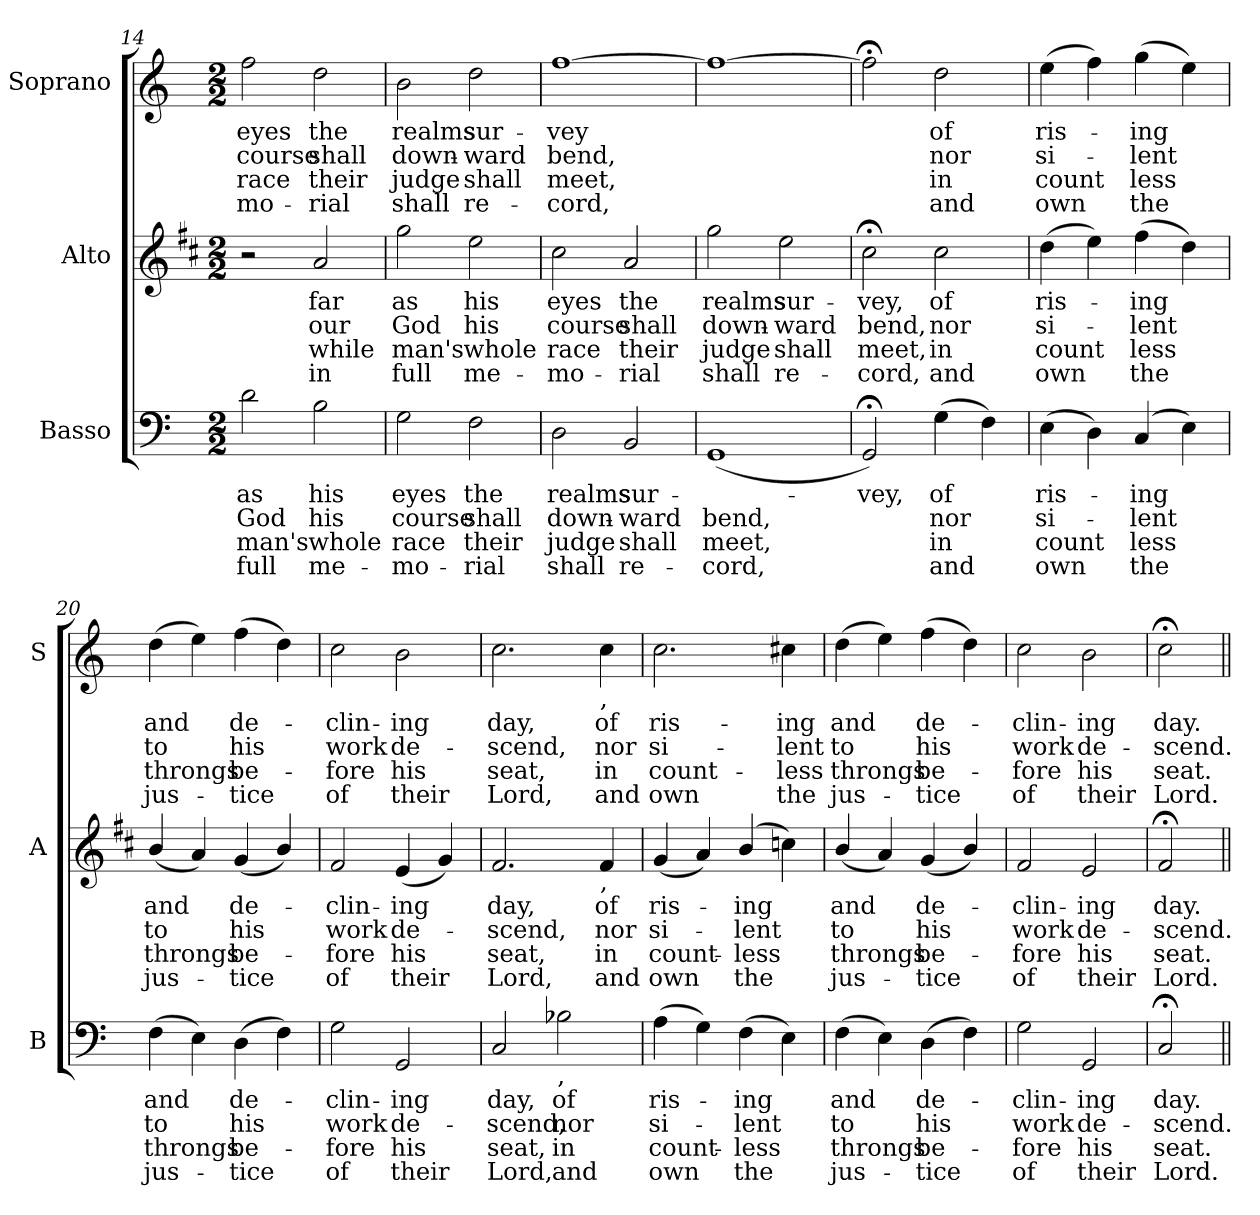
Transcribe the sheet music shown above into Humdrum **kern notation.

**kern	**text	**text	**text	**text	**kern	**text	**text	**text	**text	**kern	**text	**text	**text	**text
*part3	*part3	*part3	*part3	*part3	*part2	*part2	*part2	*part2	*part2	*part1	*part1	*part1	*part1	*part1
*staff3	*staff3	*staff3	*staff3	*staff3	*staff2	*staff2	*staff2	*staff2	*staff2	*staff1	*staff1	*staff1	*staff1	*staff1
*I"Basso	*	*	*	*	*I"Alto	*	*	*	*	*I"Soprano	*	*	*	*
*I'B	*	*	*	*	*I'A	*	*	*	*	*I'S	*	*	*	*
*clefF4	*	*	*	*	*clefG2	*	*	*	*	*clefG2	*	*	*	*
*	*	*	*	*	*ITrd1c2	*	*	*	*	*	*	*	*	*
*k[]	*	*	*	*	*k[]	*	*	*	*	*k[]	*	*	*	*
*C:	*	*	*	*	*C:	*	*	*	*	*C:	*	*	*	*
*M2/2	*	*	*	*	*M2/2	*	*	*	*	*M2/2	*	*	*	*
=14	=14	=14	=14	=14	=14	=14	=14	=14	=14	=14	=14	=14	=14	=14
!	!LO:LY:b	!LO:LY:b	!LO:LY:b	!LO:LY:b	!	!	!	!	!	!	!LO:LY:b	!LO:LY:b	!LO:LY:b	!LO:LY:b
2d\	as	God	man's	full	2r	.	.	.	.	2ff\	eyes	course	race	-mo-
!	!LO:LY:b	!LO:LY:b	!LO:LY:b	!LO:LY:b	!	!LO:LY:b	!LO:LY:b	!LO:LY:b	!LO:LY:b	!	!LO:LY:b	!LO:LY:b	!LO:LY:b	!LO:LY:b
2B\	his	his	whole	me-	2g/	far	our	while	in	2dd\	the	shall	their	-rial
=15	=15	=15	=15	=15	=15	=15	=15	=15	=15	=15	=15	=15	=15	=15
!	!LO:LY:b	!LO:LY:b	!LO:LY:b	!LO:LY:b	!	!LO:LY:b	!LO:LY:b	!LO:LY:b	!LO:LY:b	!	!LO:LY:b	!LO:LY:b	!LO:LY:b	!LO:LY:b
2G\	eyes	course	race	-mo-	2ff\	as	God	man's	full	2b\	realms	down-	judge	shall
!	!LO:LY:b	!LO:LY:b	!LO:LY:b	!LO:LY:b	!	!LO:LY:b	!LO:LY:b	!LO:LY:b	!LO:LY:b	!	!LO:LY:b	!LO:LY:b	!LO:LY:b	!LO:LY:b
2F\	the	shall	their	-rial	2dd\	his	his	whole	me-	2dd\	sur-	-ward	shall	re-
=16	=16	=16	=16	=16	=16	=16	=16	=16	=16	=16	=16	=16	=16	=16
!	!LO:LY:b	!LO:LY:b	!LO:LY:b	!LO:LY:b	!	!LO:LY:b	!LO:LY:b	!LO:LY:b	!LO:LY:b	!	!LO:LY:b	!LO:LY:b	!LO:LY:b	!LO:LY:b
2D\	realms	down-	judge	shall	2b\	eyes	course	race	-mo-	[1ff	-vey	bend,	meet,	-cord,
!	!LO:LY:b	!LO:LY:b	!LO:LY:b	!LO:LY:b	!	!LO:LY:b	!LO:LY:b	!LO:LY:b	!LO:LY:b	!	!	!	!	!
2BB/	sur-	-ward	shall	re-	2g/	the	shall	their	-rial	.	.	.	.	.
!!LO:LB:g=z
=17	=17	=17	=17	=17	=17	=17	=17	=17	=17	=17	=17	=17	=17	=17
!	!LO:LY:b	!LO:LY:b	!LO:LY:b	!LO:LY:b	!	!LO:LY:b	!LO:LY:b	!LO:LY:b	!LO:LY:b	!	!	!	!	!
(<1GG	-­-	bend,	meet,	-cord,	2ff\	realms	down-	judge	shall	1ff_	.	.	.	.
!	!	!	!	!	!	!LO:LY:b	!LO:LY:b	!LO:LY:b	!LO:LY:b	!	!	!	!	!
.	.	.	.	.	2dd\	sur-	-ward	shall	re-	.	.	.	.	.
=18	=18	=18	=18	=18	=18	=18	=18	=18	=18	=18	=18	=18	=18	=18
!	!LO:LY:b	!	!	!	!	!LO:LY:b	!LO:LY:b	!LO:LY:b	!LO:LY:b	!	!	!	!	!
2GG;/)	-vey,	.	.	.	2b;<\	-vey,	bend,	meet,	-cord,	2ff;<\]	.	.	.	.
!	!LO:LY:b	!LO:LY:b	!LO:LY:b	!LO:LY:b	!	!LO:LY:b	!LO:LY:b	!LO:LY:b	!LO:LY:b	!	!LO:LY:b	!LO:LY:b	!LO:LY:b	!LO:LY:b
(>4G\	of	nor	in	and	2b\	of	nor	in	and	2dd\	of	nor	in	and
4F\)	.	.	.	.	.	.	.	.	.	.	.	.	.	.
=19	=19	=19	=19	=19	=19	=19	=19	=19	=19	=19	=19	=19	=19	=19
!	!LO:LY:b	!LO:LY:b	!LO:LY:b	!LO:LY:b	!	!LO:LY:b	!LO:LY:b	!LO:LY:b	!LO:LY:b	!	!LO:LY:b	!LO:LY:b	!LO:LY:b	!LO:LY:b
(>4E\	ris-	si-	count	own	(>4cc\	ris-	si-	count	own	(>4ee\	ris-	si-	count	own
4D\)	.	.	.	.	4dd\)	.	.	.	.	4ff\)	.	.	.	.
!	!LO:LY:b	!LO:LY:b	!LO:LY:b	!LO:LY:b	!	!LO:LY:b	!LO:LY:b	!LO:LY:b	!LO:LY:b	!	!LO:LY:b	!LO:LY:b	!LO:LY:b	!LO:LY:b
(>4C/	-ing	-lent	less	the	(>4ee\	-ing	-lent	less	the	(>4gg\	-ing	-lent	less	the
4E\)	.	.	.	.	4cc\)	.	.	.	.	4ee\)	.	.	.	.
=20	=20	=20	=20	=20	=20	=20	=20	=20	=20	=20	=20	=20	=20	=20
!	!LO:LY:b	!LO:LY:b	!LO:LY:b	!LO:LY:b	!	!LO:LY:b	!LO:LY:b	!LO:LY:b	!LO:LY:b	!	!LO:LY:b	!LO:LY:b	!LO:LY:b	!LO:LY:b
(>4F\	and	to	throngs	jus-	(<4a/	and	to	throngs	jus-	(>4dd\	and	to	throngs	jus-
4E\)	.	.	.	.	4g/)	.	.	.	.	4ee\)	.	.	.	.
!	!LO:LY:b	!LO:LY:b	!LO:LY:b	!LO:LY:b	!	!LO:LY:b	!LO:LY:b	!LO:LY:b	!LO:LY:b	!	!LO:LY:b	!LO:LY:b	!LO:LY:b	!LO:LY:b
(>4D\	de-	his	be-	-tice	(<4f/	de-	his	be-	-tice	(>4ff\	de-	his	be-	-tice
4F\)	.	.	.	.	4a/)	.	.	.	.	4dd\)	.	.	.	.
=21	=21	=21	=21	=21	=21	=21	=21	=21	=21	=21	=21	=21	=21	=21
!	!LO:LY:b	!LO:LY:b	!LO:LY:b	!LO:LY:b	!	!LO:LY:b	!LO:LY:b	!LO:LY:b	!LO:LY:b	!	!LO:LY:b	!LO:LY:b	!LO:LY:b	!LO:LY:b
2G\	-clin-	work	-fore	of	2e/	-clin-	work	-fore	of	2cc\	-clin-	work	-fore	of
!	!LO:LY:b	!LO:LY:b	!LO:LY:b	!LO:LY:b	!	!LO:LY:b	!LO:LY:b	!LO:LY:b	!LO:LY:b	!	!LO:LY:b	!LO:LY:b	!LO:LY:b	!LO:LY:b
2GG/	-ing	de-	his	their	(<4d/	-ing	de-	his	their	2b\	-ing	de-	his	their
.	.	.	.	.	4f/)	.	.	.	.	.	.	.	.	.
!!LO:LB:g=z
=22	=22	=22	=22	=22	=22	=22	=22	=22	=22	=22	=22	=22	=22	=22
!	!LO:LY:b	!LO:LY:b	!LO:LY:b	!LO:LY:b	!	!LO:LY:b	!LO:LY:b	!LO:LY:b	!LO:LY:b	!	!LO:LY:b	!LO:LY:b	!LO:LY:b	!LO:LY:b
2C/	day,	-scend,	seat,	Lord,	2.e/	day,	-scend,	seat,	Lord,	2.cc\	day,	-scend,	seat,	Lord,
!LO:TX:b:t=,	!	!	!	!	!	!	!	!	!	!	!	!	!	!
!	!LO:LY:b	!LO:LY:b	!LO:LY:b	!LO:LY:b	!	!	!	!	!	!	!	!	!	!
2B-X\	of	nor	in	and	.	.	.	.	.	.	.	.	.	.
!	!	!	!	!	!	!	!	!	!	!LO:TX:b:t=,	!	!	!	!
!	!	!	!	!	!LO:TX:b:t=,	!	!	!	!	!	!	!	!	!
!	!	!	!	!	!	!LO:LY:b	!LO:LY:b	!LO:LY:b	!LO:LY:b	!	!LO:LY:b	!LO:LY:b	!LO:LY:b	!LO:LY:b
.	.	.	.	.	4e/	of	nor	in	and	4cc\	of	nor	in	and
=23	=23	=23	=23	=23	=23	=23	=23	=23	=23	=23	=23	=23	=23	=23
!	!LO:LY:b	!LO:LY:b	!LO:LY:b	!LO:LY:b	!	!LO:LY:b	!LO:LY:b	!LO:LY:b	!LO:LY:b	!	!LO:LY:b	!LO:LY:b	!LO:LY:b	!LO:LY:b
(>4A\	ris-	si-	count-	own	(<4f/	ris-	si-	count-	own	2.cc\	ris-	si-	count-	own
4G\)	.	.	.	.	4g/)	.	.	.	.	.	.	.	.	.
!	!LO:LY:b	!LO:LY:b	!LO:LY:b	!LO:LY:b	!	!LO:LY:b	!LO:LY:b	!LO:LY:b	!LO:LY:b	!	!	!	!	!
(>4F\	-ing	-lent	-less	the	(<4a/	-ing	-lent	-less	the	.	.	.	.	.
!	!	!	!	!	!	!	!	!	!	!	!LO:LY:b	!LO:LY:b	!LO:LY:b	!LO:LY:b
4E\)	.	.	.	.	4b-X\)	.	.	.	.	4cc#X\	-ing	-lent	-less	the
=24	=24	=24	=24	=24	=24	=24	=24	=24	=24	=24	=24	=24	=24	=24
!	!LO:LY:b	!LO:LY:b	!LO:LY:b	!LO:LY:b	!	!LO:LY:b	!LO:LY:b	!LO:LY:b	!LO:LY:b	!	!LO:LY:b	!LO:LY:b	!LO:LY:b	!LO:LY:b
(>4F\	and	to	throngs	jus-	(<4a/	and	to	throngs	jus-	(>4dd\	and	to	throngs	jus-
4E\)	.	.	.	.	4g/)	.	.	.	.	4ee\)	.	.	.	.
!	!LO:LY:b	!LO:LY:b	!LO:LY:b	!LO:LY:b	!	!LO:LY:b	!LO:LY:b	!LO:LY:b	!LO:LY:b	!	!LO:LY:b	!LO:LY:b	!LO:LY:b	!LO:LY:b
(>4D\	de-	his	be-	-tice	(<4f/	de-	his	be-	-tice	(>4ff\	de-	his	be-	-tice
4F\)	.	.	.	.	4a/)	.	.	.	.	4dd\)	.	.	.	.
=25	=25	=25	=25	=25	=25	=25	=25	=25	=25	=25	=25	=25	=25	=25
!	!LO:LY:b	!LO:LY:b	!LO:LY:b	!LO:LY:b	!	!LO:LY:b	!LO:LY:b	!LO:LY:b	!LO:LY:b	!	!LO:LY:b	!LO:LY:b	!LO:LY:b	!LO:LY:b
2G\	-clin-	work	-fore	of	2e/	-clin-	work	-fore	of	2cc\	-clin-	work	-fore	of
!	!LO:LY:b	!LO:LY:b	!LO:LY:b	!LO:LY:b	!	!LO:LY:b	!LO:LY:b	!LO:LY:b	!LO:LY:b	!	!LO:LY:b	!LO:LY:b	!LO:LY:b	!LO:LY:b
2GG/	-ing	de-	his	their	2d/	-ing	de-	his	their	2b\	-ing	de-	his	their
=26	=26	=26	=26	=26	=26	=26	=26	=26	=26	=26	=26	=26	=26	=26
!	!LO:LY:b	!LO:LY:b	!LO:LY:b	!LO:LY:b	!	!LO:LY:b	!LO:LY:b	!LO:LY:b	!LO:LY:b	!	!LO:LY:b	!LO:LY:b	!LO:LY:b	!LO:LY:b
2C;/	day.	-scend.	seat.	Lord.	2e;/	day.	-scend.	seat.	Lord.	2cc;<\	day.	-scend.	seat.	Lord.
=||	=||	=||	=||	=||	=||	=||	=||	=||	=||	=||	=||	=||	=||	=||
*-	*-	*-	*-	*-	*-	*-	*-	*-	*-	*-	*-	*-	*-	*-
